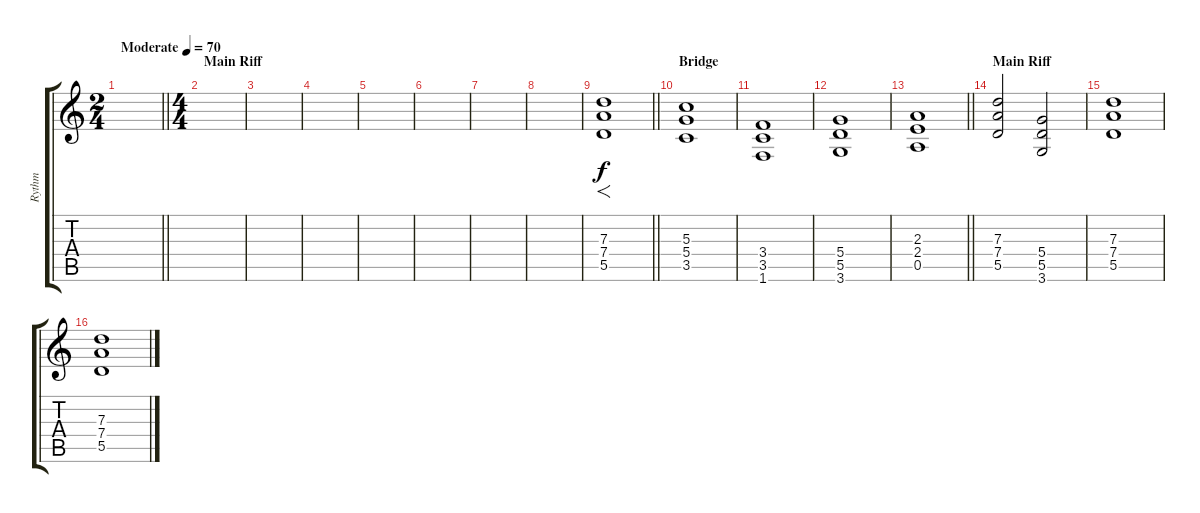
\track ("Rythm" "Rythm") {instrument distortionguitar}
\staff {score tabs}
\tuning (E4 B3 G3 D3 A2 E2) {hide}
\ts (2 4)
\tempo (70 "Moderate")
\clef g2
\barLineRight lightlight
\ks c
|
\ts (4 4)
\section ("" "Main Riff")
|
|
|
|
|
|
|
\barLineRight lightlight
(7.3 7.4 5.5).1{f} |
\section ("" "Bridge")
(5.3 5.4 3.5).1 |
(3.4 3.5 1.6).1 |
(5.4 5.5 3.6).1 |
\barLineRight lightlight
(2.3 2.4 0.5).1 |
\section ("" "Main Riff")
(7.3 7.4 5.5).2 (5.4 5.5 3.6).2 |
(7.3 7.4 5.5).1 |
(7.3 7.4 5.5).1
